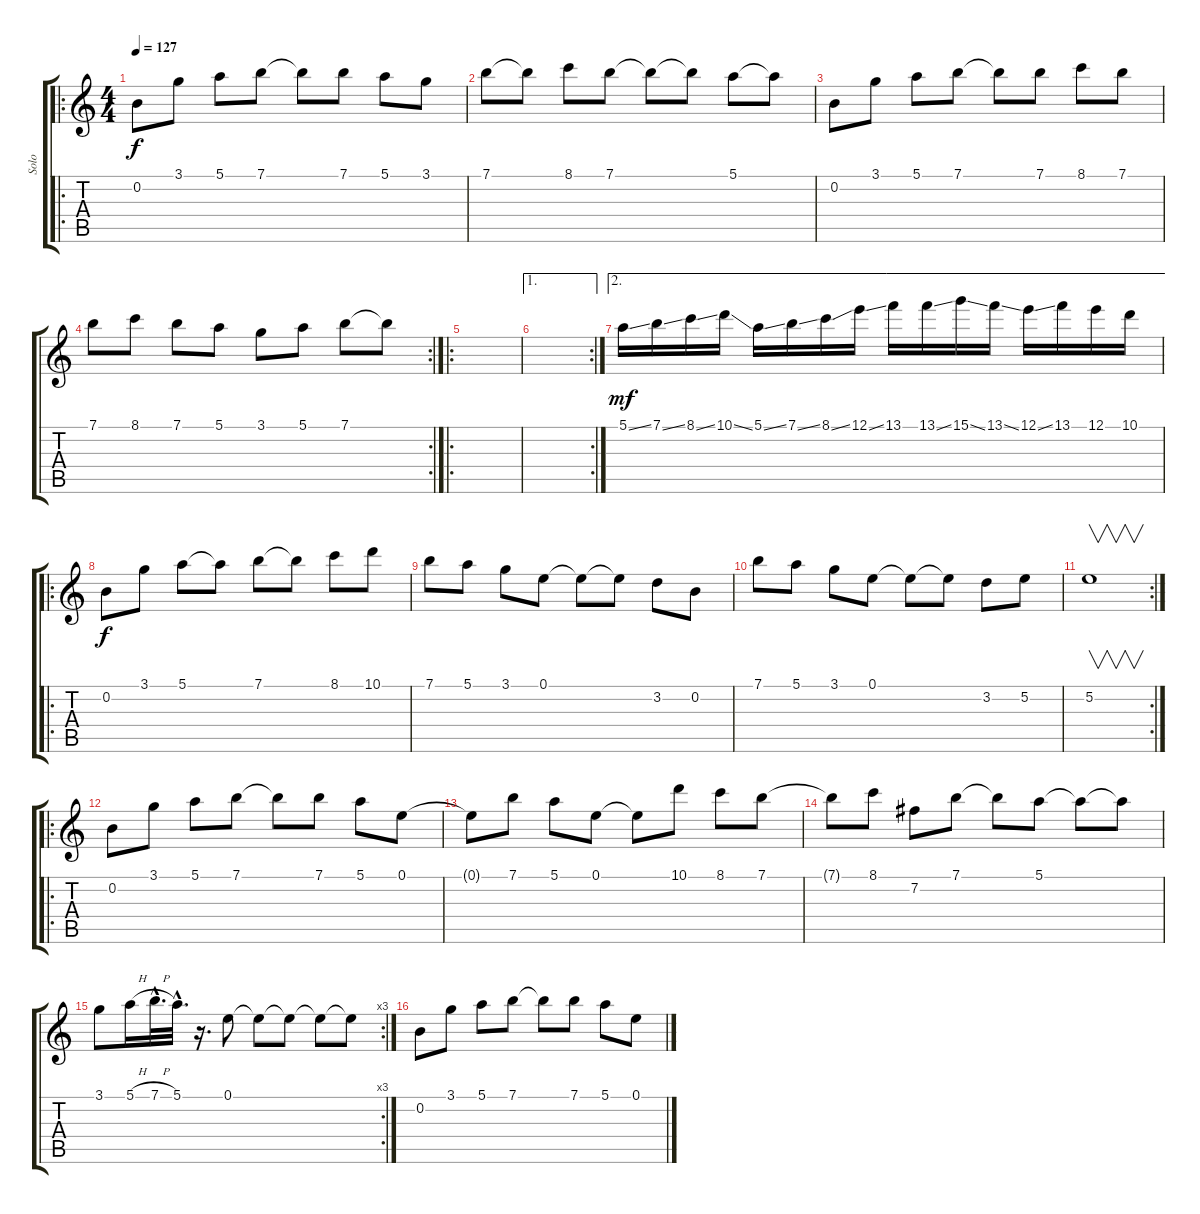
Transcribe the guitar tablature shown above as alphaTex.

\track ("Solo" "Solo") {instrument overdrivenguitar}
\staff {score tabs}
\tuning (E4 B3 G3 D3 A2 E2) {hide}
\ro
\ts (4 4)
\tempo 127
\clef g2
\ks c
0.2.8{dy f} 3.1.8 5.1.8 7.1.8 7.1{t}.8 7.1.8 5.1.8 3.1.8 |
7.1.8 7.1{t}.8 8.1.8 7.1.8 7.1{t}.8 7.1{t}.8 5.1.8 5.1{t}.8 |
0.2.8 3.1.8 5.1.8 7.1.8 7.1{t}.8 7.1.8 8.1.8 7.1.8 |
\rc 2
7.1.8 8.1.8 7.1.8 5.1.8 3.1.8 5.1.8 7.1.8 7.1{t}.8 |
\ro
|
\ae 1
\rc 2
|
\ae 2
5.1{ss}.16{dy mf} 7.1{ss}.16 8.1{ss}.16 10.1{ss}.16 5.1{ss}.16 7.1{ss}.16 8.1{ss}.16 12.1{ss}.16 13.1.16 13.1{ss}.16 15.1{ss}.16 13.1{ss}.16 12.1{ss}.16 13.1.16 12.1.16 10.1.16 |
\ro
0.2.8{dy f} 3.1.8 5.1.8 5.1{t}.8 7.1.8 7.1{t}.8 8.1.8 10.1.8 |
7.1.8 5.1.8 3.1.8 0.1.8 0.1{t}.8 0.1{t}.8 3.2.8 0.2.8 |
7.1.8 5.1.8 3.1.8 0.1.8 0.1{t}.8 0.1{t}.8 3.2.8 5.2.8 |
\rc 2
5.2.1{v} |
\ro
0.2.8 3.1.8 5.1.8 7.1.8 7.1{t}.8 7.1.8 5.1.8 0.1.8 |
0.1{t}.8 7.1.8 5.1.8 0.1.8 0.1{t}.8 10.1.8 8.1.8 7.1.8 |
7.1{t}.8 8.1.8 7.2.8 7.1.8 7.1{t}.8 5.1.8 5.1{t}.8 5.1{t}.8 |
\rc 3
3.1.8 5.1{h}.16 7.1{h hac}.32{d} 5.1{hac}.32{d} r.16{d} 0.1.8 0.1{t}.8 0.1{t}.8 0.1{t}.8 0.1{t}.8 |
0.2.8 3.1.8 5.1.8 7.1.8 7.1{t}.8 7.1.8 5.1.8 0.1.8
